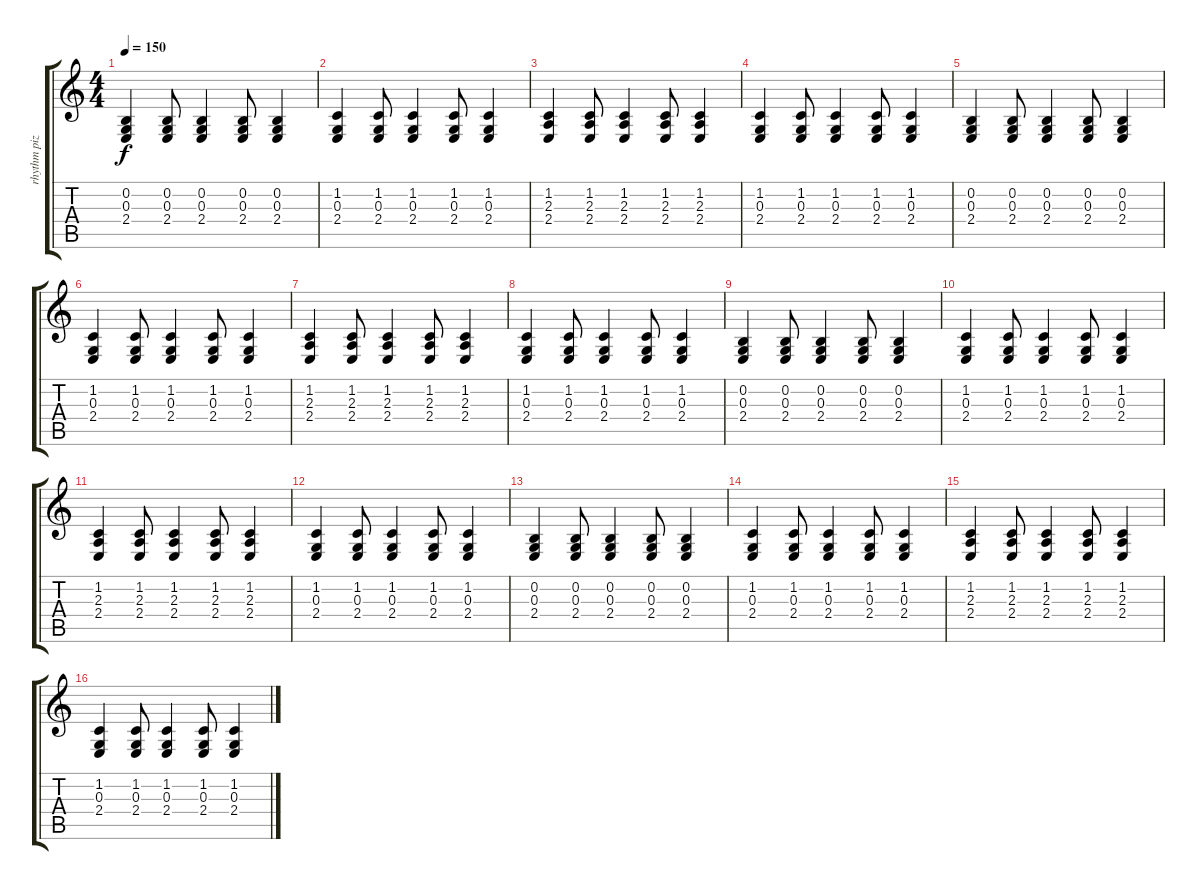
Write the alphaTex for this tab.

\track ("rhythm pizz. str" "rhythm piz") {instrument pizzicatostrings}
\staff {score tabs}
\tuning (E4 B3 G3 D3 A2 E2) {hide}
\ts (4 4)
\tempo 150
\clef g2
\ks c
(0.2 0.3 2.4).4{dy f} (0.2 0.3 2.4).8 (0.2 0.3 2.4).4 (0.2 0.3 2.4).8 (0.2 0.3 2.4).4 |
(1.2 0.3 2.4).4 (1.2 0.3 2.4).8 (1.2 0.3 2.4).4 (1.2 0.3 2.4).8 (1.2 0.3 2.4).4 |
(1.2 2.3 2.4).4 (1.2 2.3 2.4).8 (1.2 2.3 2.4).4 (1.2 2.3 2.4).8 (1.2 2.3 2.4).4 |
(1.2 0.3 2.4).4 (1.2 0.3 2.4).8 (1.2 0.3 2.4).4 (1.2 0.3 2.4).8 (1.2 0.3 2.4).4 |
(0.2 0.3 2.4).4 (0.2 0.3 2.4).8 (0.2 0.3 2.4).4 (0.2 0.3 2.4).8 (0.2 0.3 2.4).4 |
(1.2 0.3 2.4).4 (1.2 0.3 2.4).8 (1.2 0.3 2.4).4 (1.2 0.3 2.4).8 (1.2 0.3 2.4).4 |
(1.2 2.3 2.4).4 (1.2 2.3 2.4).8 (1.2 2.3 2.4).4 (1.2 2.3 2.4).8 (1.2 2.3 2.4).4 |
(1.2 0.3 2.4).4 (1.2 0.3 2.4).8 (1.2 0.3 2.4).4 (1.2 0.3 2.4).8 (1.2 0.3 2.4).4 |
(0.2 0.3 2.4).4 (0.2 0.3 2.4).8 (0.2 0.3 2.4).4 (0.2 0.3 2.4).8 (0.2 0.3 2.4).4 |
(1.2 0.3 2.4).4 (1.2 0.3 2.4).8 (1.2 0.3 2.4).4 (1.2 0.3 2.4).8 (1.2 0.3 2.4).4 |
(1.2 2.3 2.4).4 (1.2 2.3 2.4).8 (1.2 2.3 2.4).4 (1.2 2.3 2.4).8 (1.2 2.3 2.4).4 |
(1.2 0.3 2.4).4 (1.2 0.3 2.4).8 (1.2 0.3 2.4).4 (1.2 0.3 2.4).8 (1.2 0.3 2.4).4 |
(0.2 0.3 2.4).4 (0.2 0.3 2.4).8 (0.2 0.3 2.4).4 (0.2 0.3 2.4).8 (0.2 0.3 2.4).4 |
(1.2 0.3 2.4).4 (1.2 0.3 2.4).8 (1.2 0.3 2.4).4 (1.2 0.3 2.4).8 (1.2 0.3 2.4).4 |
(1.2 2.3 2.4).4 (1.2 2.3 2.4).8 (1.2 2.3 2.4).4 (1.2 2.3 2.4).8 (1.2 2.3 2.4).4 |
(1.2 0.3 2.4).4 (1.2 0.3 2.4).8 (1.2 0.3 2.4).4 (1.2 0.3 2.4).8 (1.2 0.3 2.4).4
